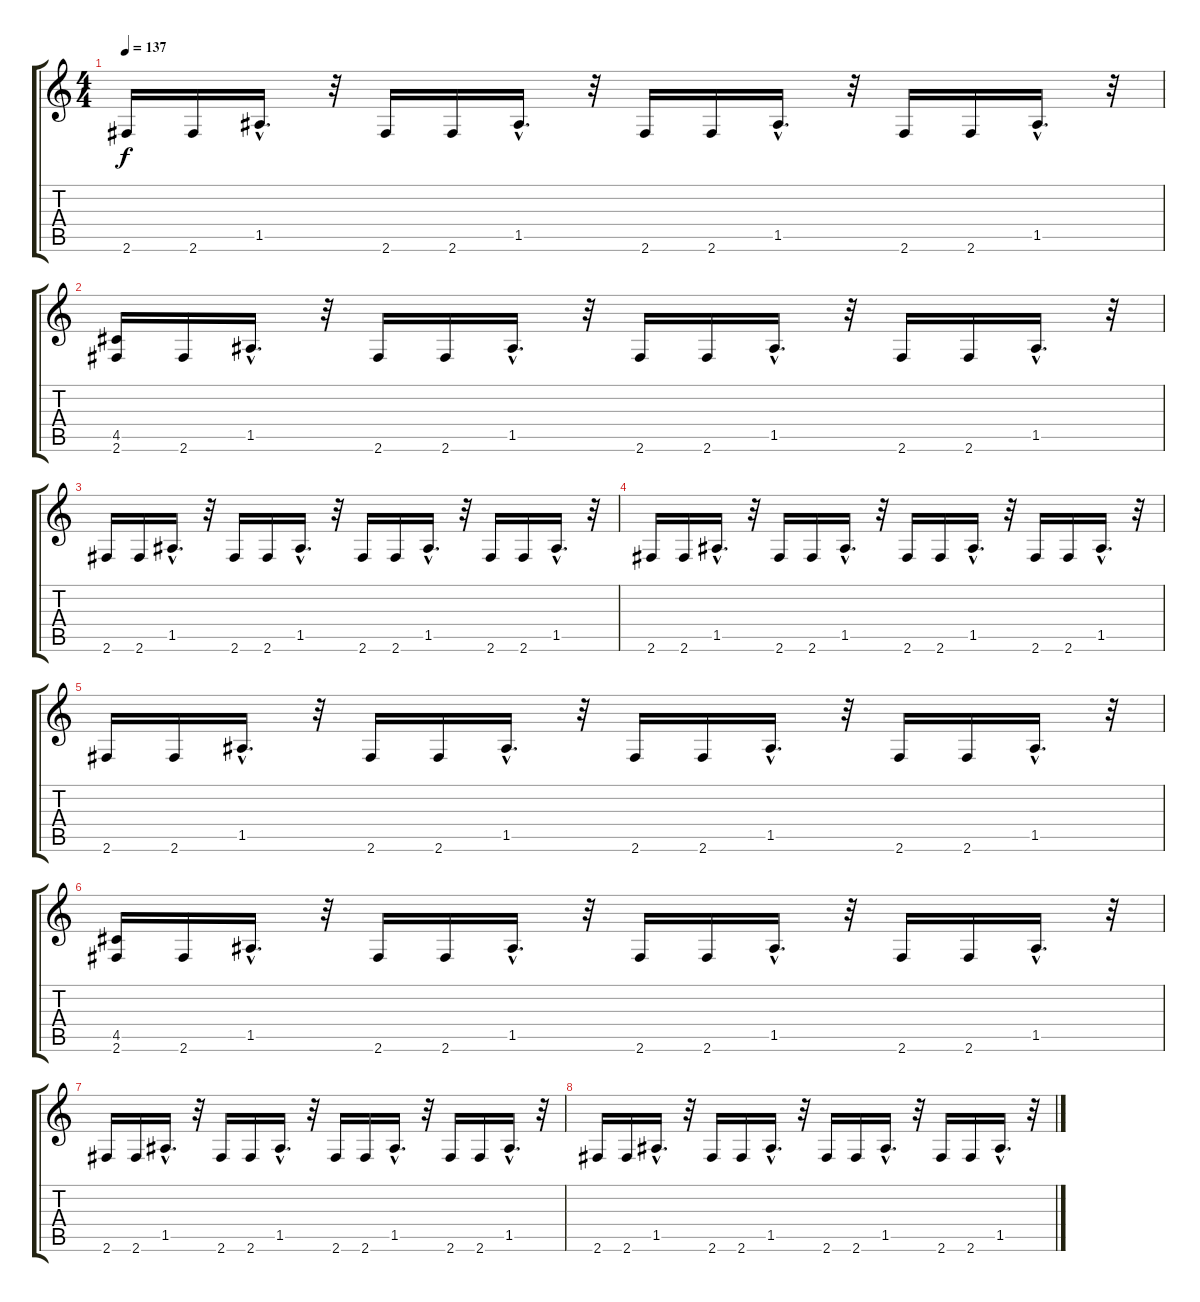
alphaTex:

\track "" {instrument acousticguitarsteel}
\staff {score tabs}
\tuning (E4 B3 G3 D3 A2 E2) {hide}
\ts (4 4)
\tempo 137
\clef g2
\ks c
2.6.16{dy f} 2.6.16 1.5{hac}.16{d} r.32 2.6.16 2.6.16 1.5{hac}.16{d} r.32 2.6.16 2.6.16 1.5{hac}.16{d} r.32 2.6.16 2.6.16 1.5{hac}.16{d} r.32 |
(4.5 2.6).16 2.6.16 1.5{hac}.16{d} r.32 2.6.16 2.6.16 1.5{hac}.16{d} r.32 2.6.16 2.6.16 1.5{hac}.16{d} r.32 2.6.16 2.6.16 1.5{hac}.16{d} r.32 |
2.6.16 2.6.16 1.5{hac}.16{d} r.32 2.6.16 2.6.16 1.5{hac}.16{d} r.32 2.6.16 2.6.16 1.5{hac}.16{d} r.32 2.6.16 2.6.16 1.5{hac}.16{d} r.32 |
2.6.16 2.6.16 1.5{hac}.16{d} r.32 2.6.16 2.6.16 1.5{hac}.16{d} r.32 2.6.16 2.6.16 1.5{hac}.16{d} r.32 2.6.16 2.6.16 1.5{hac}.16{d} r.32 |
2.6.16 2.6.16 1.5{hac}.16{d} r.32 2.6.16 2.6.16 1.5{hac}.16{d} r.32 2.6.16 2.6.16 1.5{hac}.16{d} r.32 2.6.16 2.6.16 1.5{hac}.16{d} r.32 |
(4.5 2.6).16 2.6.16 1.5{hac}.16{d} r.32 2.6.16 2.6.16 1.5{hac}.16{d} r.32 2.6.16 2.6.16 1.5{hac}.16{d} r.32 2.6.16 2.6.16 1.5{hac}.16{d} r.32 |
2.6.16 2.6.16 1.5{hac}.16{d} r.32 2.6.16 2.6.16 1.5{hac}.16{d} r.32 2.6.16 2.6.16 1.5{hac}.16{d} r.32 2.6.16 2.6.16 1.5{hac}.16{d} r.32 |
2.6.16 2.6.16 1.5{hac}.16{d} r.32 2.6.16 2.6.16 1.5{hac}.16{d} r.32 2.6.16 2.6.16 1.5{hac}.16{d} r.32 2.6.16 2.6.16 1.5{hac}.16{d} r.32
